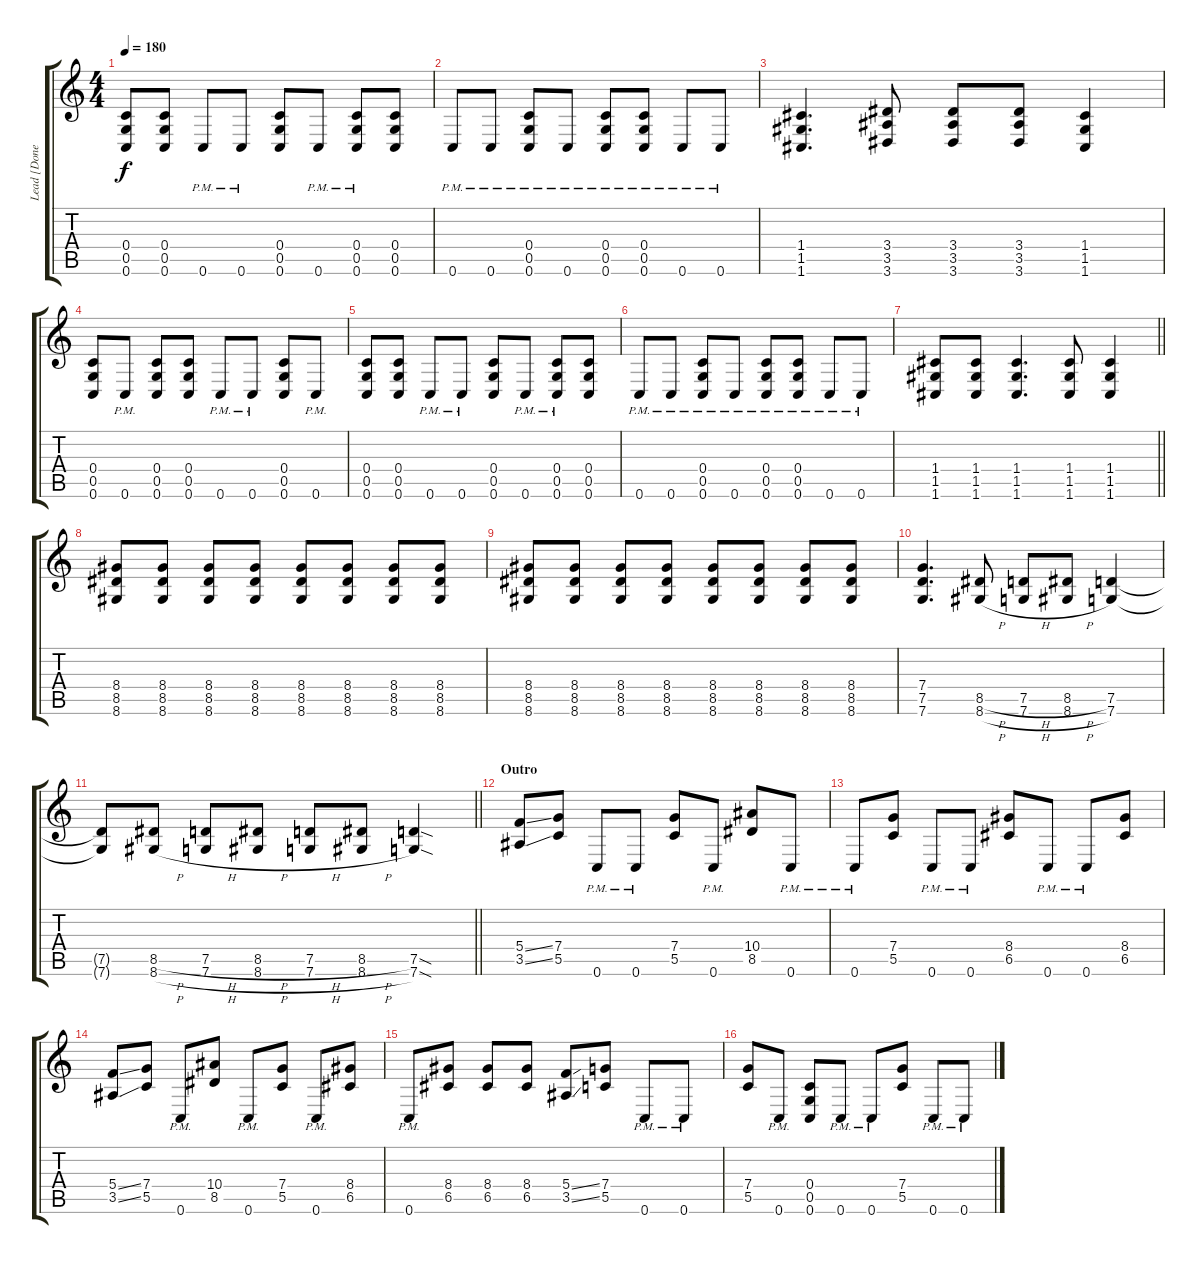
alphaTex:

\track ("Lead [Donegan]" "Lead [Done") {instrument distortionguitar}
\staff {score tabs}
\tuning (D4 A3 F3 C3 G2 C2) {hide}
\ts (4 4)
\tempo 180
\clef g2
\ks c
(0.4 0.5 0.6).8{dy f} (0.4 0.5 0.6).8 0.6{pm}.8 0.6{pm}.8 (0.4 0.5 0.6).8 0.6{pm}.8 (0.4 0.5 0.6{pm}).8 (0.4 0.5 0.6).8 |
0.6{pm}.8 0.6{pm}.8 (0.4 0.5 0.6{pm}).8 0.6{pm}.8 (0.4 0.5 0.6{pm}).8 (0.4 0.5 0.6{pm}).8 0.6{pm}.8 0.6{pm}.8 |
(1.4 1.5 1.6).4{d} (3.4 3.5 3.6).8 (3.4 3.5 3.6).8 (3.4 3.5 3.6).8 (1.4 1.5 1.6).4 |
(0.4 0.5 0.6).8 0.6{pm}.8 (0.4 0.5 0.6).8 (0.4 0.5 0.6).8 0.6{pm}.8 0.6{pm}.8 (0.4 0.5 0.6).8 0.6{pm}.8 |
(0.4 0.5 0.6).8 (0.4 0.5 0.6).8 0.6{pm}.8 0.6{pm}.8 (0.4 0.5 0.6).8 0.6{pm}.8 (0.4 0.5 0.6{pm}).8 (0.4 0.5 0.6).8 |
0.6{pm}.8 0.6{pm}.8 (0.4 0.5 0.6{pm}).8 0.6{pm}.8 (0.4 0.5 0.6{pm}).8 (0.4 0.5 0.6{pm}).8 0.6{pm}.8 0.6{pm}.8 |
\barLineRight lightlight
(1.4 1.5 1.6).8 (1.4 1.5 1.6).8 (1.4 1.5 1.6).4{d} (1.4 1.5 1.6).8 (1.4 1.5 1.6).4 |
(8.4 8.5 8.6).8 (8.4 8.5 8.6).8 (8.4 8.5 8.6).8 (8.4 8.5 8.6).8 (8.4 8.5 8.6).8 (8.4 8.5 8.6).8 (8.4 8.5 8.6).8 (8.4 8.5 8.6).8 |
(8.4 8.5 8.6).8 (8.4 8.5 8.6).8 (8.4 8.5 8.6).8 (8.4 8.5 8.6).8 (8.4 8.5 8.6).8 (8.4 8.5 8.6).8 (8.4 8.5 8.6).8 (8.4 8.5 8.6).8 |
(7.4 7.5 7.6).4{d} (8.5{h} 8.6{h}).8 (7.5{h} 7.6{h}).8 (8.5{h} 8.6{h}).8 (7.5 7.6).4 |
\barLineRight lightlight
(7.5{t} 7.6{t}).8 (8.5{h} 8.6{h}).8 (7.5{h} 7.6{h}).8 (8.5{h} 8.6{h}).8 (7.5{h} 7.6{h}).8 (8.5{h} 8.6{h}).8 (7.5{sod} 7.6{sod}).4 |
\section ("" "Outro")
(5.4{ss} 3.5{ss}).8 (7.4 5.5).8 0.6{pm}.8 0.6{pm}.8 (7.4 5.5).8 0.6{pm}.8 (10.4 8.5).8 0.6{pm}.8 |
0.6{pm}.8 (7.4 5.5).8 0.6{pm}.8 0.6{pm}.8 (8.4 6.5).8 0.6{pm}.8 0.6{pm}.8 (8.4 6.5).8 |
(5.4{ss} 3.5{ss}).8 (7.4 5.5).8 0.6{pm}.8 (10.4 8.5).8 0.6{pm}.8 (7.4 5.5).8 0.6{pm}.8 (8.4 6.5).8 |
0.6{pm}.8 (8.4 6.5).8 (8.4 6.5).8 (8.4 6.5).8 (5.4{ss} 3.5{ss}).8 (7.4 5.5).8 0.6{pm}.8 0.6{pm}.8 |
(7.4 5.5).8 0.6{pm}.8 (0.4 0.5 0.6).8 0.6{pm}.8 0.6{pm}.8 (7.4 5.5).8 0.6{pm}.8 0.6{pm}.8
